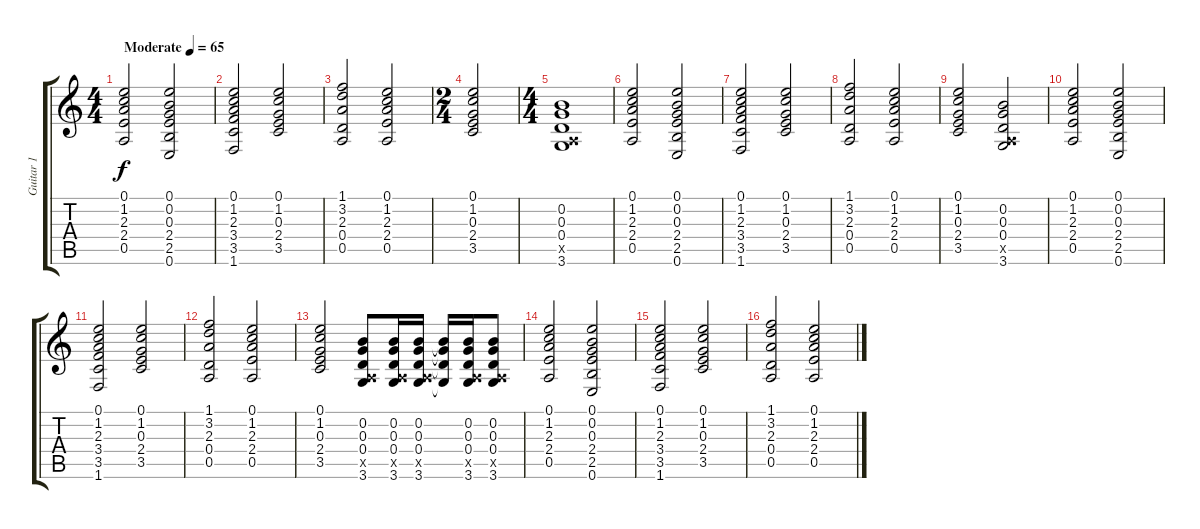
\track ("Guitar 1" "Guitar 1") {instrument electricguitarclean}
\staff {score tabs}
\tuning (E4 B3 G3 D3 A2 E2) {hide}
\ts (4 4)
\tempo (65 "Moderate")
\clef g2
\ks c
(0.1 1.2 2.3 2.4 0.5).2{dy f instrument electricguitarclean} (0.1 0.2 0.3 2.4 2.5 0.6).2 |
(0.1 1.2 2.3 3.4 3.5 1.6).2 (0.1 1.2 0.3 2.4 3.5).2 |
(1.1 3.2 2.3 0.4 0.5).2 (0.1 1.2 2.3 2.4 0.5).2 |
\ts (2 4)
(0.1 1.2 0.3 2.4 3.5).2 |
\ts (4 4)
(0.2 0.3 0.4 0.5{x} 3.6).1 |
(0.1 1.2 2.3 2.4 0.5).2 (0.1 0.2 0.3 2.4 2.5 0.6).2 |
(0.1 1.2 2.3 3.4 3.5 1.6).2 (0.1 1.2 0.3 2.4 3.5).2 |
(1.1 3.2 2.3 0.4 0.5).2 (0.1 1.2 2.3 2.4 0.5).2 |
(0.1 1.2 0.3 2.4 3.5).2 (0.2 0.3 0.4 0.5{x} 3.6).2 |
(0.1 1.2 2.3 2.4 0.5).2 (0.1 0.2 0.3 2.4 2.5 0.6).2 |
(0.1 1.2 2.3 3.4 3.5 1.6).2 (0.1 1.2 0.3 2.4 3.5).2 |
(1.1 3.2 2.3 0.4 0.5).2 (0.1 1.2 2.3 2.4 0.5).2 |
(0.1 1.2 0.3 2.4 3.5).2 (0.2 0.3 0.4 0.5{x} 3.6).8 (0.2 0.3 0.4 0.5{x} 3.6).16 (0.2 0.3 0.4 0.5{x} 3.6).16 (0.2{t} 0.3{t} 0.4{t} 3.6{t}).16 (0.2 0.3 0.4 0.5{x} 3.6).16 (0.2 0.3 0.4 0.5{x} 3.6).8 |
(0.1 1.2 2.3 2.4 0.5).2 (0.1 0.2 0.3 2.4 2.5 0.6).2 |
(0.1 1.2 2.3 3.4 3.5 1.6).2 (0.1 1.2 0.3 2.4 3.5).2 |
(1.1 3.2 2.3 0.4 0.5).2 (0.1 1.2 2.3 2.4 0.5).2
